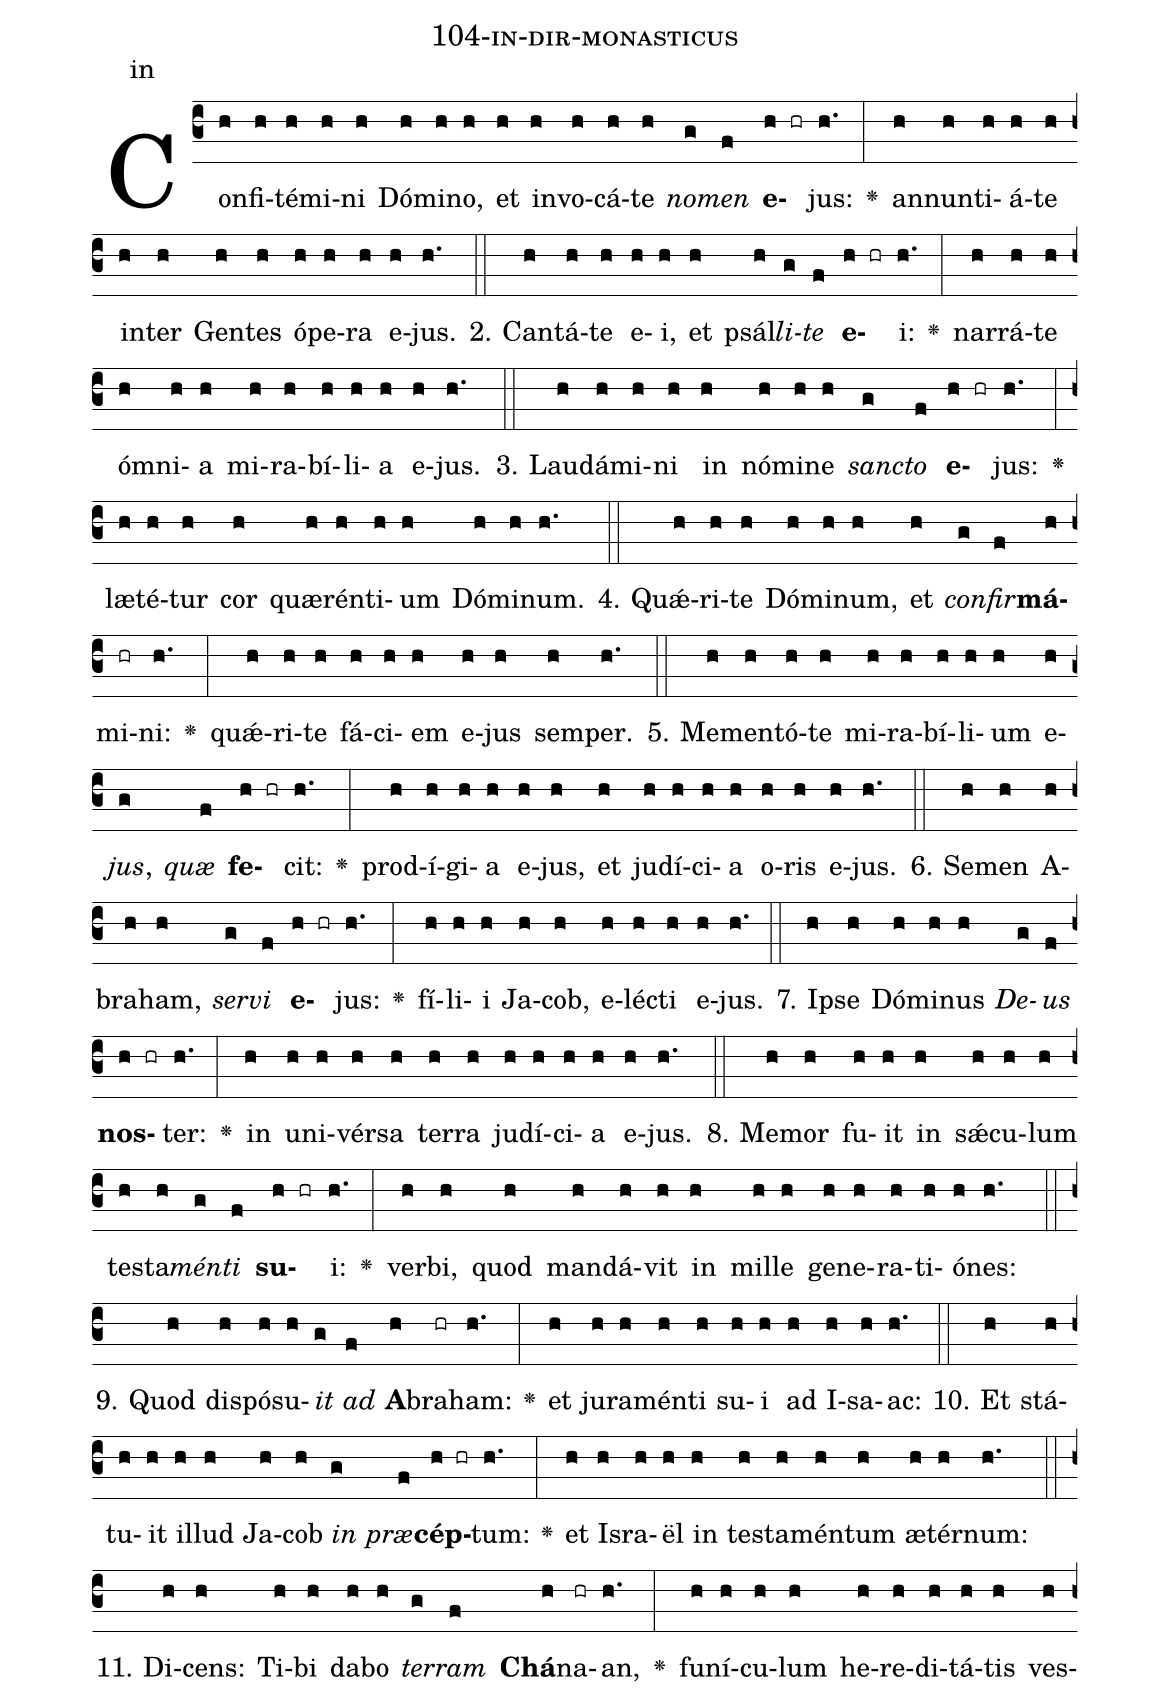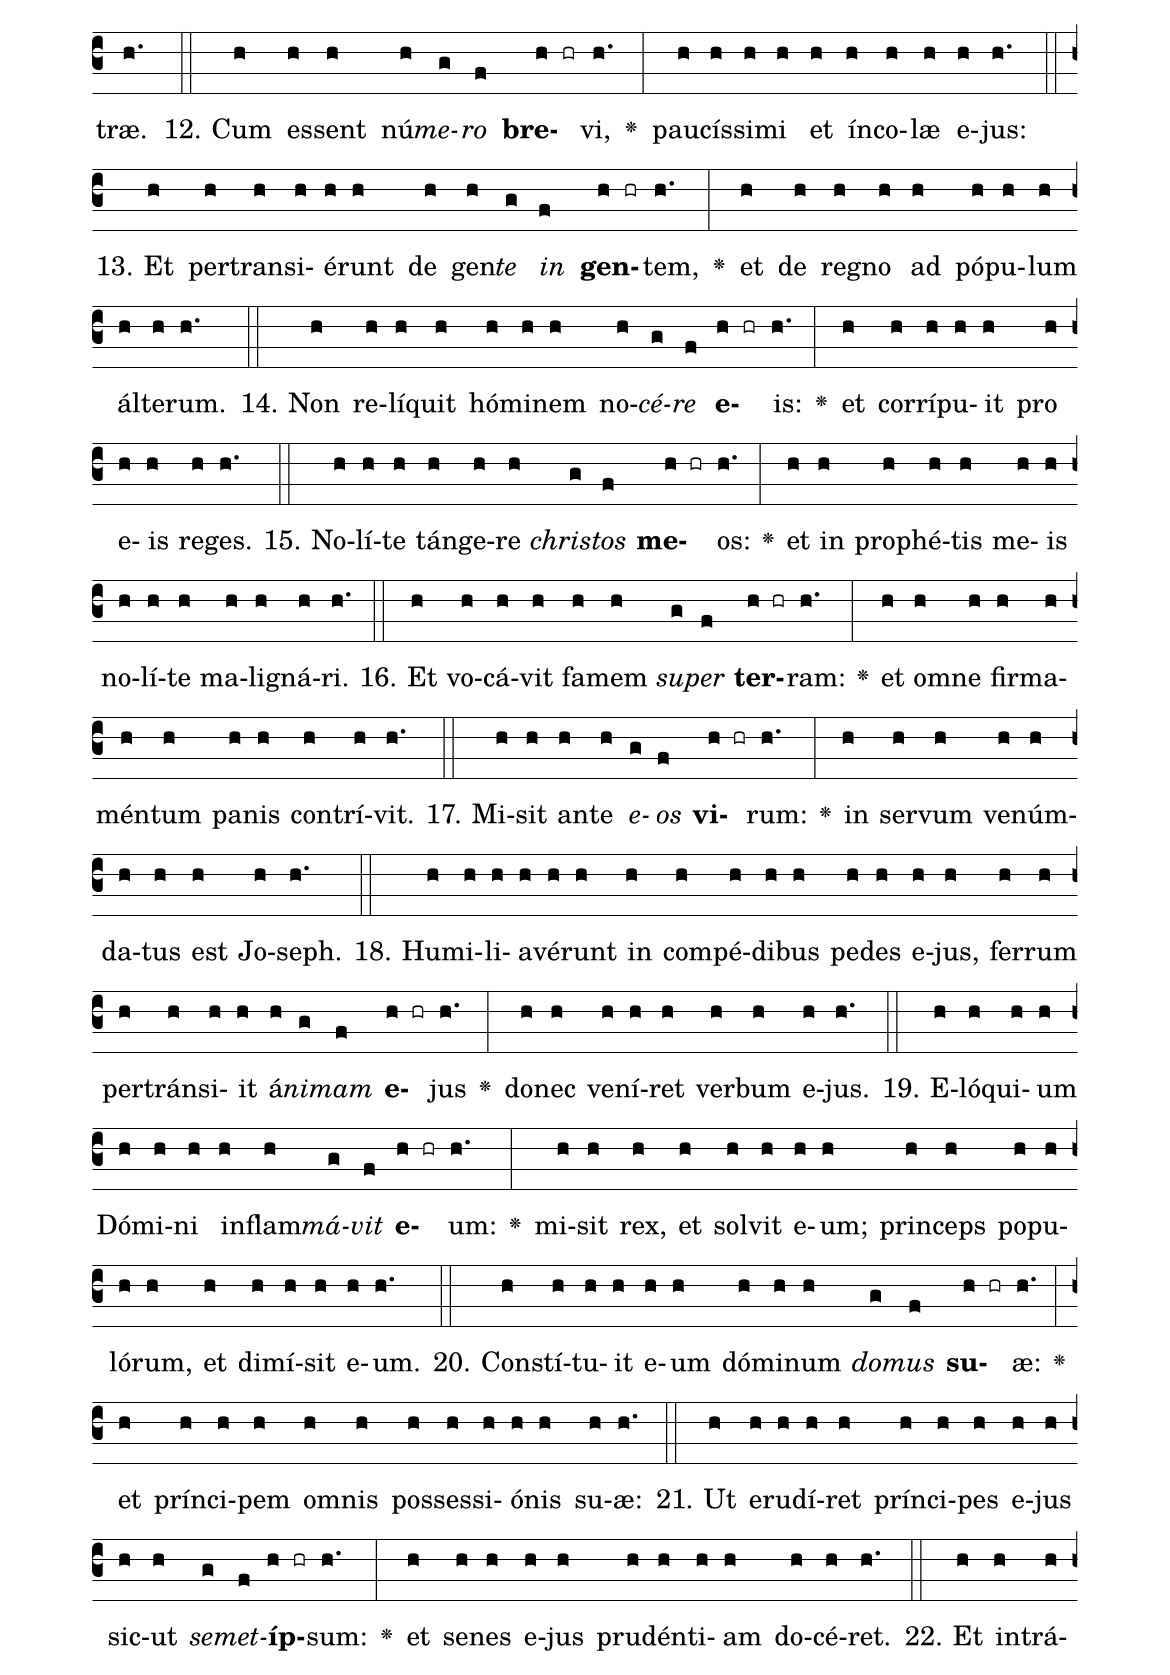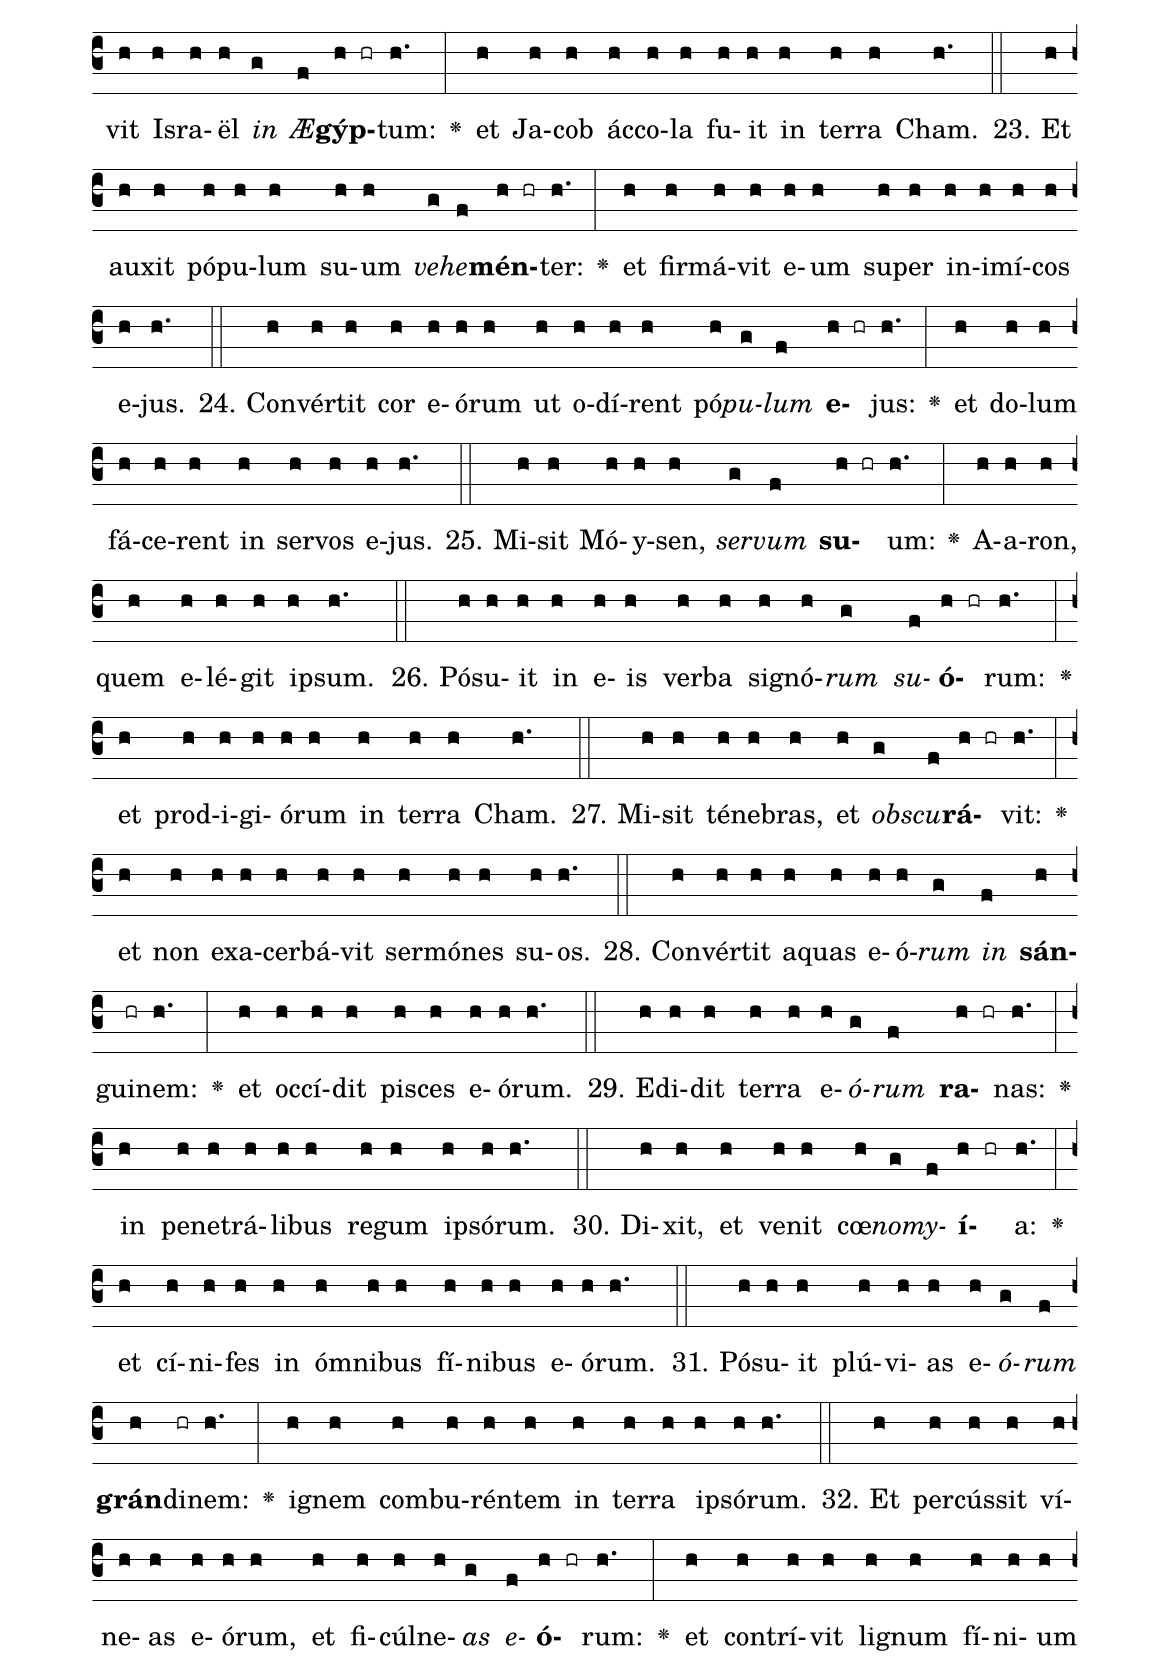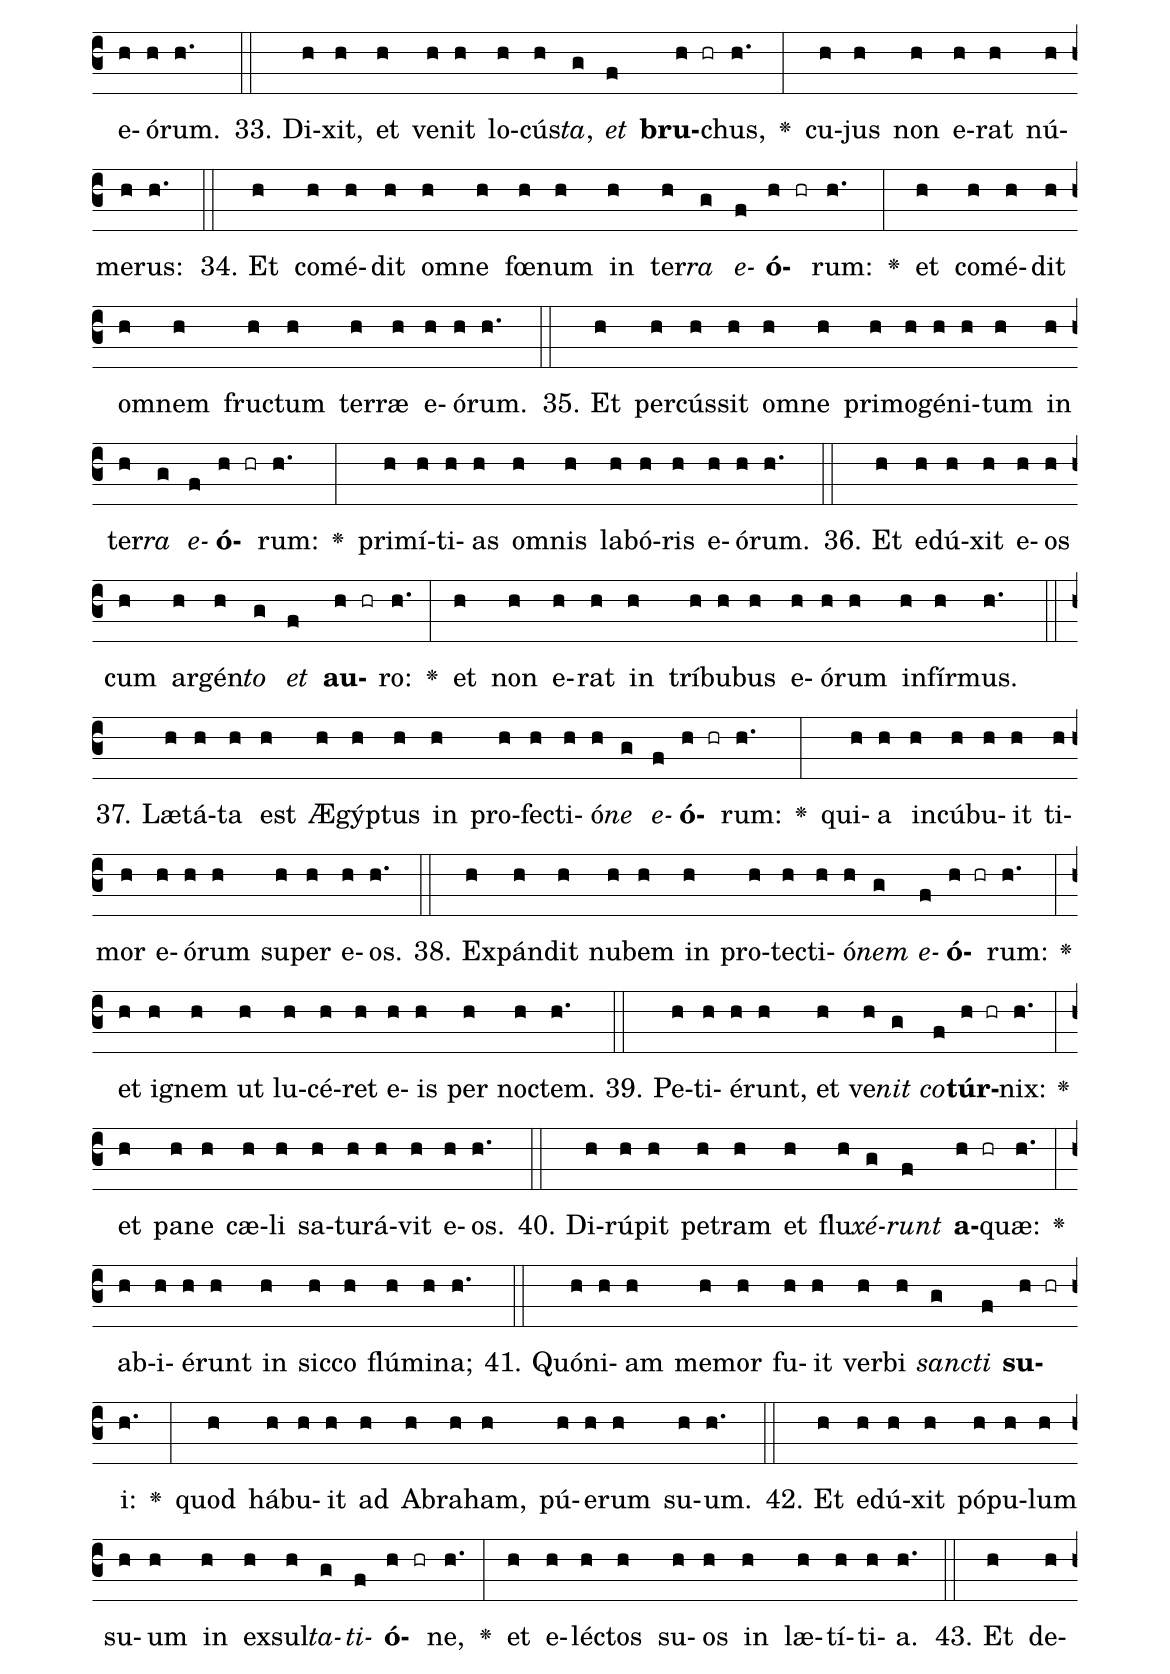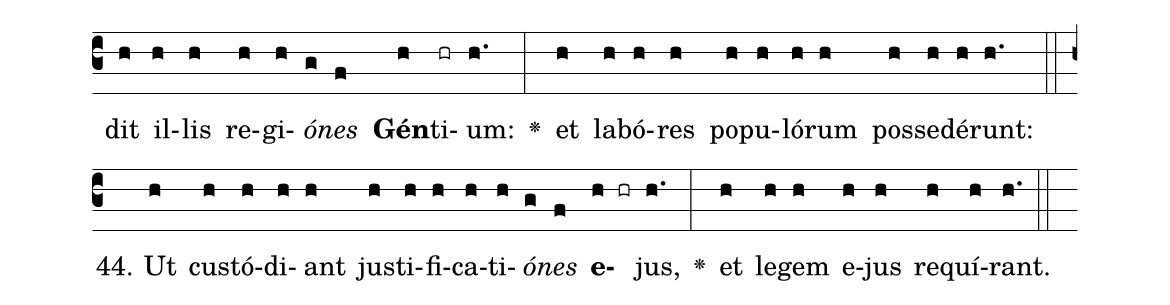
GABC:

name: 104-in-dir-monasticus;
annotation: in;
%%
(c3)Con(h)fi(h)té(h)mi(h)ni(h) Dó(h)mi(h)no,(h) et(h) in(h)vo(h)cá(h)te(h) <i>no</i>(g)<i>men</i>(f) <b>e</b>(h hr)jus:(h.) <v>\greheightstar</v>(:) an(h)nun(h)ti(h)á(h)te(h) in(h)ter(h) Gen(h)tes(h) ó(h)pe(h)ra(h) e(h)jus.(h.) (::)
2. Can(h)tá(h)te(h) e(h)i,(h) et(h) psál(h)<i>li</i>(g)<i>te</i>(f) <b>e</b>(h hr)i:(h.) <v>\greheightstar</v>(:) nar(h)rá(h)te(h) óm(h)ni(h)a(h) mi(h)ra(h)bí(h)li(h)a(h) e(h)jus.(h.) (::)
3. Lau(h)dá(h)mi(h)ni(h) in(h) nó(h)mi(h)ne(h) <i>sanc</i>(g)<i>to</i>(f) <b>e</b>(h hr)jus:(h.) <v>\greheightstar</v>(:) læ(h)té(h)tur(h) cor(h) quæ(h)rén(h)ti(h)um(h) Dó(h)mi(h)num.(h.) (::)
4. Quǽ(h)ri(h)te(h) Dó(h)mi(h)num,(h) et(h) <i>con</i>(g)<i>fir</i>(f)<b>má</b>(h)mi(hr)ni:(h.) <v>\greheightstar</v>(:) quǽ(h)ri(h)te(h) fá(h)ci(h)em(h) e(h)jus(h) sem(h)per.(h.) (::)
5. Me(h)men(h)tó(h)te(h) mi(h)ra(h)bí(h)li(h)um(h) e(h)<i>jus</i>,(g) <i>quæ</i>(f) <b>fe</b>(h hr)cit:(h.) <v>\greheightstar</v>(:) prod(h)í(h)gi(h)a(h) e(h)jus,(h) et(h) ju(h)dí(h)ci(h)a(h) o(h)ris(h) e(h)jus.(h.) (::)
6. Se(h)men(h) A(h)bra(h)ham,(h) <i>ser</i>(g)<i>vi</i>(f) <b>e</b>(h hr)jus:(h.) <v>\greheightstar</v>(:) fí(h)li(h)i(h) Ja(h)cob,(h) e(h)léc(h)ti(h) e(h)jus.(h.) (::)
7. Ip(h)se(h) Dó(h)mi(h)nus(h) <i>De</i>(g)<i>us</i>(f) <b>nos</b>(h hr)ter:(h.) <v>\greheightstar</v>(:) in(h) u(h)ni(h)vér(h)sa(h) ter(h)ra(h) ju(h)dí(h)ci(h)a(h) e(h)jus.(h.) (::)
8. Me(h)mor(h) fu(h)it(h) in(h) sǽ(h)cu(h)lum(h) tes(h)ta(h)<i>mén</i>(g)<i>ti</i>(f) <b>su</b>(h hr)i:(h.) <v>\greheightstar</v>(:) ver(h)bi,(h) quod(h) man(h)dá(h)vit(h) in(h) mil(h)le(h) ge(h)ne(h)ra(h)ti(h)ó(h)nes:(h.) (::)
9. Quod(h) dis(h)pó(h)su(h)<i>it</i>(g) <i>ad</i>(f) <b>A</b>(h)bra(hr)ham:(h.) <v>\greheightstar</v>(:) et(h) ju(h)ra(h)mén(h)ti(h) su(h)i(h) ad(h) I(h)sa(h)ac:(h.) (::)
10. Et(h) stá(h)tu(h)it(h) il(h)lud(h) Ja(h)cob(h) <i>in</i>(g) <i>præ</i>(f)<b>cép</b>(h hr)tum:(h.) <v>\greheightstar</v>(:) et(h) Is(h)ra(h)ël(h) in(h) tes(h)ta(h)mén(h)tum(h) æ(h)tér(h)num:(h.) (::)
11. Di(h)cens:(h) Ti(h)bi(h) da(h)bo(h) <i>ter</i>(g)<i>ram</i>(f) <b>Chá</b>(h)na(hr)an,(h.) <v>\greheightstar</v>(:) fu(h)ní(h)cu(h)lum(h) he(h)re(h)di(h)tá(h)tis(h) ves(h)træ.(h.) (::)
12. Cum(h) es(h)sent(h) nú(h)<i>me</i>(g)<i>ro</i>(f) <b>bre</b>(h hr)vi,(h.) <v>\greheightstar</v>(:) pau(h)cís(h)si(h)mi(h) et(h) ín(h)co(h)læ(h) e(h)jus:(h.) (::)
13. Et(h) per(h)trans(h)i(h)é(h)runt(h) de(h) gen(h)<i>te</i>(g) <i>in</i>(f) <b>gen</b>(h hr)tem,(h.) <v>\greheightstar</v>(:) et(h) de(h) re(h)gno(h) ad(h) pó(h)pu(h)lum(h) ál(h)te(h)rum.(h.) (::)
14. Non(h) re(h)lí(h)quit(h) hó(h)mi(h)nem(h) no(h)<i>cé</i>(g)<i>re</i>(f) <b>e</b>(h hr)is:(h.) <v>\greheightstar</v>(:) et(h) cor(h)rí(h)pu(h)it(h) pro(h) e(h)is(h) re(h)ges.(h.) (::)
15. No(h)lí(h)te(h) tán(h)ge(h)re(h) <i>chris</i>(g)<i>tos</i>(f) <b>me</b>(h hr)os:(h.) <v>\greheightstar</v>(:) et(h) in(h) pro(h)phé(h)tis(h) me(h)is(h) no(h)lí(h)te(h) ma(h)li(h)gná(h)ri.(h.) (::)
16. Et(h) vo(h)cá(h)vit(h) fa(h)mem(h) <i>su</i>(g)<i>per</i>(f) <b>ter</b>(h hr)ram:(h.) <v>\greheightstar</v>(:) et(h) om(h)ne(h) fir(h)ma(h)mén(h)tum(h) pa(h)nis(h) con(h)trí(h)vit.(h.) (::)
17. Mi(h)sit(h) an(h)te(h) <i>e</i>(g)<i>os</i>(f) <b>vi</b>(h hr)rum:(h.) <v>\greheightstar</v>(:) in(h) ser(h)vum(h) ve(h)núm(h)da(h)tus(h) est(h) Jo(h)seph.(h.) (::)
18. Hu(h)mi(h)li(h)a(h)vé(h)runt(h) in(h) com(h)pé(h)di(h)bus(h) pe(h)des(h) e(h)jus,(h) fer(h)rum(h) per(h)tráns(h)i(h)it(h) á(h)<i>ni</i>(g)<i>mam</i>(f) <b>e</b>(h hr)jus(h.) <v>\greheightstar</v>(:) do(h)nec(h) ve(h)ní(h)ret(h) ver(h)bum(h) e(h)jus.(h.) (::)
19. E(h)ló(h)qui(h)um(h) Dó(h)mi(h)ni(h) in(h)flam(h)<i>má</i>(g)<i>vit</i>(f) <b>e</b>(h hr)um:(h.) <v>\greheightstar</v>(:) mi(h)sit(h) rex,(h) et(h) sol(h)vit(h) e(h)um;(h) prin(h)ceps(h) po(h)pu(h)ló(h)rum,(h) et(h) di(h)mí(h)sit(h) e(h)um.(h.) (::)
20. Con(h)stí(h)tu(h)it(h) e(h)um(h) dó(h)mi(h)num(h) <i>do</i>(g)<i>mus</i>(f) <b>su</b>(h hr)æ:(h.) <v>\greheightstar</v>(:) et(h) prín(h)ci(h)pem(h) om(h)nis(h) pos(h)ses(h)si(h)ó(h)nis(h) su(h)æ:(h.) (::)
21. Ut(h) e(h)ru(h)dí(h)ret(h) prín(h)ci(h)pes(h) e(h)jus(h) sic(h)ut(h) <i>se</i>(g)<i>met</i>(f)<b>íp</b>(h hr)sum:(h.) <v>\greheightstar</v>(:) et(h) se(h)nes(h) e(h)jus(h) pru(h)dén(h)ti(h)am(h) do(h)cé(h)ret.(h.) (::)
22. Et(h) in(h)trá(h)vit(h) Is(h)ra(h)ël(h) <i>in</i>(g) <i>Æ</i>(f)<b>gýp</b>(h hr)tum:(h.) <v>\greheightstar</v>(:) et(h) Ja(h)cob(h) ác(h)co(h)la(h) fu(h)it(h) in(h) ter(h)ra(h) Cham.(h.) (::)
23. Et(h) au(h)xit(h) pó(h)pu(h)lum(h) su(h)um(h) <i>ve</i>(g)<i>he</i>(f)<b>mén</b>(h hr)ter:(h.) <v>\greheightstar</v>(:) et(h) fir(h)má(h)vit(h) e(h)um(h) su(h)per(h) in(h)i(h)mí(h)cos(h) e(h)jus.(h.) (::)
24. Con(h)vér(h)tit(h) cor(h) e(h)ó(h)rum(h) ut(h) o(h)dí(h)rent(h) pó(h)<i>pu</i>(g)<i>lum</i>(f) <b>e</b>(h hr)jus:(h.) <v>\greheightstar</v>(:) et(h) do(h)lum(h) fá(h)ce(h)rent(h) in(h) ser(h)vos(h) e(h)jus.(h.) (::)
25. Mi(h)sit(h) Mó(h)y(h)sen,(h) <i>ser</i>(g)<i>vum</i>(f) <b>su</b>(h hr)um:(h.) <v>\greheightstar</v>(:) A(h)a(h)ron,(h) quem(h) e(h)lé(h)git(h) ip(h)sum.(h.) (::)
26. Pó(h)su(h)it(h) in(h) e(h)is(h) ver(h)ba(h) si(h)gnó(h)<i>rum</i>(g) <i>su</i>(f)<b>ó</b>(h hr)rum:(h.) <v>\greheightstar</v>(:) et(h) prod(h)i(h)gi(h)ó(h)rum(h) in(h) ter(h)ra(h) Cham.(h.) (::)
27. Mi(h)sit(h) té(h)ne(h)bras,(h) et(h) <i>obs</i>(g)<i>cu</i>(f)<b>rá</b>(h hr)vit:(h.) <v>\greheightstar</v>(:) et(h) non(h) ex(h)a(h)cer(h)bá(h)vit(h) ser(h)mó(h)nes(h) su(h)os.(h.) (::)
28. Con(h)vér(h)tit(h) a(h)quas(h) e(h)ó(h)<i>rum</i>(g) <i>in</i>(f) <b>sán</b>(h)gui(hr)nem:(h.) <v>\greheightstar</v>(:) et(h) oc(h)cí(h)dit(h) pi(h)sces(h) e(h)ó(h)rum.(h.) (::)
29. E(h)di(h)dit(h) ter(h)ra(h) e(h)<i>ó</i>(g)<i>rum</i>(f) <b>ra</b>(h hr)nas:(h.) <v>\greheightstar</v>(:) in(h) pe(h)ne(h)trá(h)li(h)bus(h) re(h)gum(h) ip(h)só(h)rum.(h.) (::)
30. Di(h)xit,(h) et(h) ve(h)nit(h) cœ(h)<i>no</i>(g)<i>my</i>(f)<b>í</b>(h hr)a:(h.) <v>\greheightstar</v>(:) et(h) cí(h)ni(h)fes(h) in(h) óm(h)ni(h)bus(h) fí(h)ni(h)bus(h) e(h)ó(h)rum.(h.) (::)
31. Pó(h)su(h)it(h) plú(h)vi(h)as(h) e(h)<i>ó</i>(g)<i>rum</i>(f) <b>grán</b>(h)di(hr)nem:(h.) <v>\greheightstar</v>(:) i(h)gnem(h) com(h)bu(h)rén(h)tem(h) in(h) ter(h)ra(h) ip(h)só(h)rum.(h.) (::)
32. Et(h) per(h)cús(h)sit(h) ví(h)ne(h)as(h) e(h)ó(h)rum,(h) et(h) fi(h)cúl(h)ne(h)<i>as</i>(g) <i>e</i>(f)<b>ó</b>(h hr)rum:(h.) <v>\greheightstar</v>(:) et(h) con(h)trí(h)vit(h) li(h)gnum(h) fí(h)ni(h)um(h) e(h)ó(h)rum.(h.) (::)
33. Di(h)xit,(h) et(h) ve(h)nit(h) lo(h)cús(h)<i>ta</i>,(g) <i>et</i>(f) <b>bru</b>(h hr)chus,(h.) <v>\greheightstar</v>(:) cu(h)jus(h) non(h) e(h)rat(h) nú(h)me(h)rus:(h.) (::)
34. Et(h) com(h)é(h)dit(h) om(h)ne(h) fœ(h)num(h) in(h) ter(h)<i>ra</i>(g) <i>e</i>(f)<b>ó</b>(h hr)rum:(h.) <v>\greheightstar</v>(:) et(h) com(h)é(h)dit(h) om(h)nem(h) fruc(h)tum(h) ter(h)ræ(h) e(h)ó(h)rum.(h.) (::)
35. Et(h) per(h)cús(h)sit(h) om(h)ne(h) pri(h)mo(h)gé(h)ni(h)tum(h) in(h) ter(h)<i>ra</i>(g) <i>e</i>(f)<b>ó</b>(h hr)rum:(h.) <v>\greheightstar</v>(:) pri(h)mí(h)ti(h)as(h) om(h)nis(h) la(h)bó(h)ris(h) e(h)ó(h)rum.(h.) (::)
36. Et(h) e(h)dú(h)xit(h) e(h)os(h) cum(h) ar(h)gén(h)<i>to</i>(g) <i>et</i>(f) <b>au</b>(h hr)ro:(h.) <v>\greheightstar</v>(:) et(h) non(h) e(h)rat(h) in(h) trí(h)bu(h)bus(h) e(h)ó(h)rum(h) in(h)fír(h)mus.(h.) (::)
37. Læ(h)tá(h)ta(h) est(h) Æ(h)gýp(h)tus(h) in(h) pro(h)fec(h)ti(h)ó(h)<i>ne</i>(g) <i>e</i>(f)<b>ó</b>(h hr)rum:(h.) <v>\greheightstar</v>(:) qui(h)a(h) in(h)cú(h)bu(h)it(h) ti(h)mor(h) e(h)ó(h)rum(h) su(h)per(h) e(h)os.(h.) (::)
38. Ex(h)pán(h)dit(h) nu(h)bem(h) in(h) pro(h)tec(h)ti(h)ó(h)<i>nem</i>(g) <i>e</i>(f)<b>ó</b>(h hr)rum:(h.) <v>\greheightstar</v>(:) et(h) i(h)gnem(h) ut(h) lu(h)cé(h)ret(h) e(h)is(h) per(h) noc(h)tem.(h.) (::)
39. Pe(h)ti(h)é(h)runt,(h) et(h) ve(h)<i>nit</i>(g) <i>co</i>(f)<b>túr</b>(h hr)nix:(h.) <v>\greheightstar</v>(:) et(h) pa(h)ne(h) cæ(h)li(h) sa(h)tu(h)rá(h)vit(h) e(h)os.(h.) (::)
40. Di(h)rú(h)pit(h) pe(h)tram(h) et(h) flu(h)<i>xé</i>(g)<i>runt</i>(f) <b>a</b>(h hr)quæ:(h.) <v>\greheightstar</v>(:) ab(h)i(h)é(h)runt(h) in(h) sic(h)co(h) flú(h)mi(h)na;(h.) (::)
41. Quón(h)i(h)am(h) me(h)mor(h) fu(h)it(h) ver(h)bi(h) <i>sanc</i>(g)<i>ti</i>(f) <b>su</b>(h hr)i:(h.) <v>\greheightstar</v>(:) quod(h) há(h)bu(h)it(h) ad(h) A(h)bra(h)ham,(h) pú(h)e(h)rum(h) su(h)um.(h.) (::)
42. Et(h) e(h)dú(h)xit(h) pó(h)pu(h)lum(h) su(h)um(h) in(h) ex(h)sul(h)<i>ta</i>(g)<i>ti</i>(f)<b>ó</b>(h hr)ne,(h.) <v>\greheightstar</v>(:) et(h) e(h)léc(h)tos(h) su(h)os(h) in(h) læ(h)tí(h)ti(h)a.(h.) (::)
43. Et(h) de(h)dit(h) il(h)lis(h) re(h)gi(h)<i>ó</i>(g)<i>nes</i>(f) <b>Gén</b>(h)ti(hr)um:(h.) <v>\greheightstar</v>(:) et(h) la(h)bó(h)res(h) po(h)pu(h)ló(h)rum(h) pos(h)se(h)dé(h)runt:(h.) (::)
44. Ut(h) cus(h)tó(h)di(h)ant(h) jus(h)ti(h)fi(h)ca(h)ti(h)<i>ó</i>(g)<i>nes</i>(f) <b>e</b>(h hr)jus,(h.) <v>\greheightstar</v>(:) et(h) le(h)gem(h) e(h)jus(h) re(h)quí(h)rant.(h.) (::)
